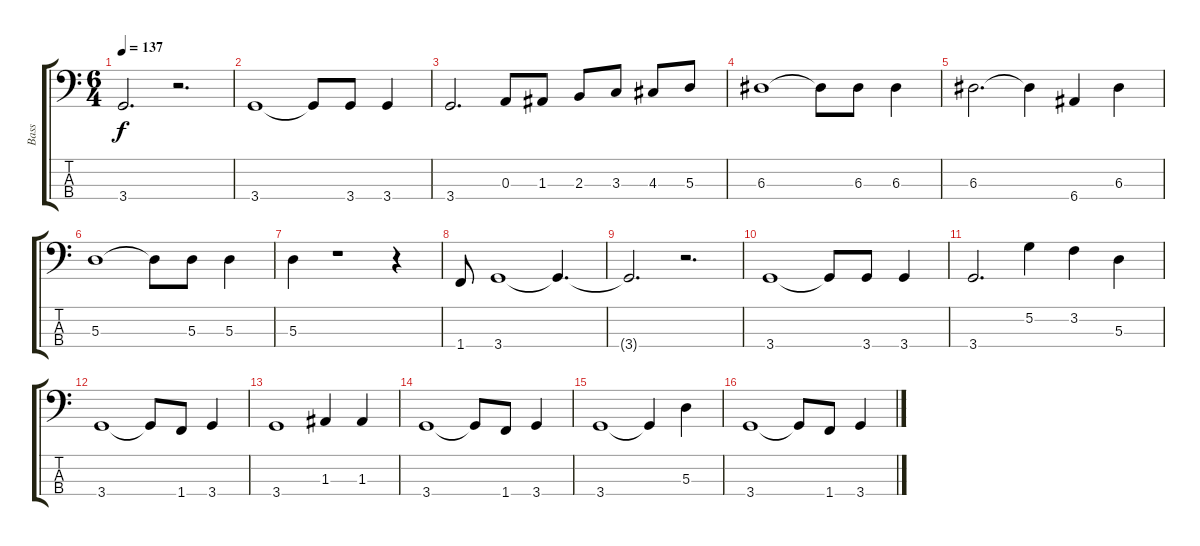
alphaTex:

\track ("Bass" "Bass") {instrument electricbasspick}
\staff {score tabs}
\tuning (G2 D2 A1 E1) {hide}
\ts (6 4)
\tempo 137
\clef f4
\ks c
3.4{t}.2{d dy f} r.2{d} |
3.4.1 3.4{t}.8 3.4.8 3.4.4 |
3.4.2{d} 0.3.8 1.3.8 2.3.8 3.3.8 4.3.8 5.3.8 |
6.3.1 6.3{t}.8 6.3.8 6.3.4 |
6.3.2{d} 6.3{t}.4 6.4.4 6.3.4 |
5.3.1 5.3{t}.8 5.3.8 5.3.4 |
5.3.4 r.1 r.4 |
1.4.8 3.4.1 3.4{t}.4{d} |
3.4{t}.2{d} r.2{d} |
3.4.1 3.4{t}.8 3.4.8 3.4.4 |
3.4.2{d} 5.2.4 3.2.4 5.3.4 |
3.4.1 3.4{t}.8 1.4.8 3.4.4 |
3.4.1 1.3.4 1.3.4 |
3.4.1 3.4{t}.8 1.4.8 3.4.4 |
3.4.1 3.4{t}.4 5.3.4 |
3.4.1 3.4{t}.8 1.4.8 3.4.4
